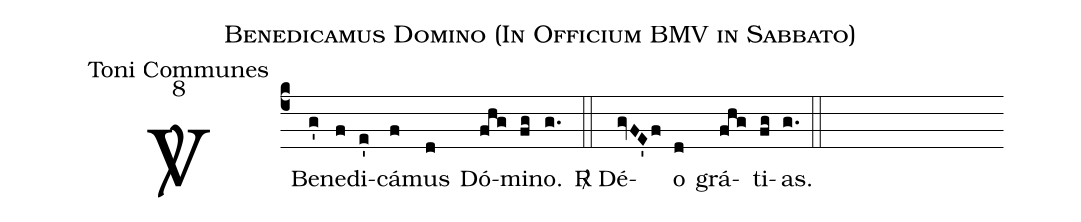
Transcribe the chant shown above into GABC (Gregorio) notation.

name:Benedicamus Domino (In Officium BMV in Sabbato);
office-part:Toni Communes;
mode:8;
%%
(c4) <sp>V/</sp> Be(g')ne(f)di(e')cá(f)mus(d) Dó(fhg)mi(fg)no.(g.) (::)
<sp>R/</sp> Dé(gvFE'f)o(d)  grá(fhg)ti(fg)as.(g.) (::)
